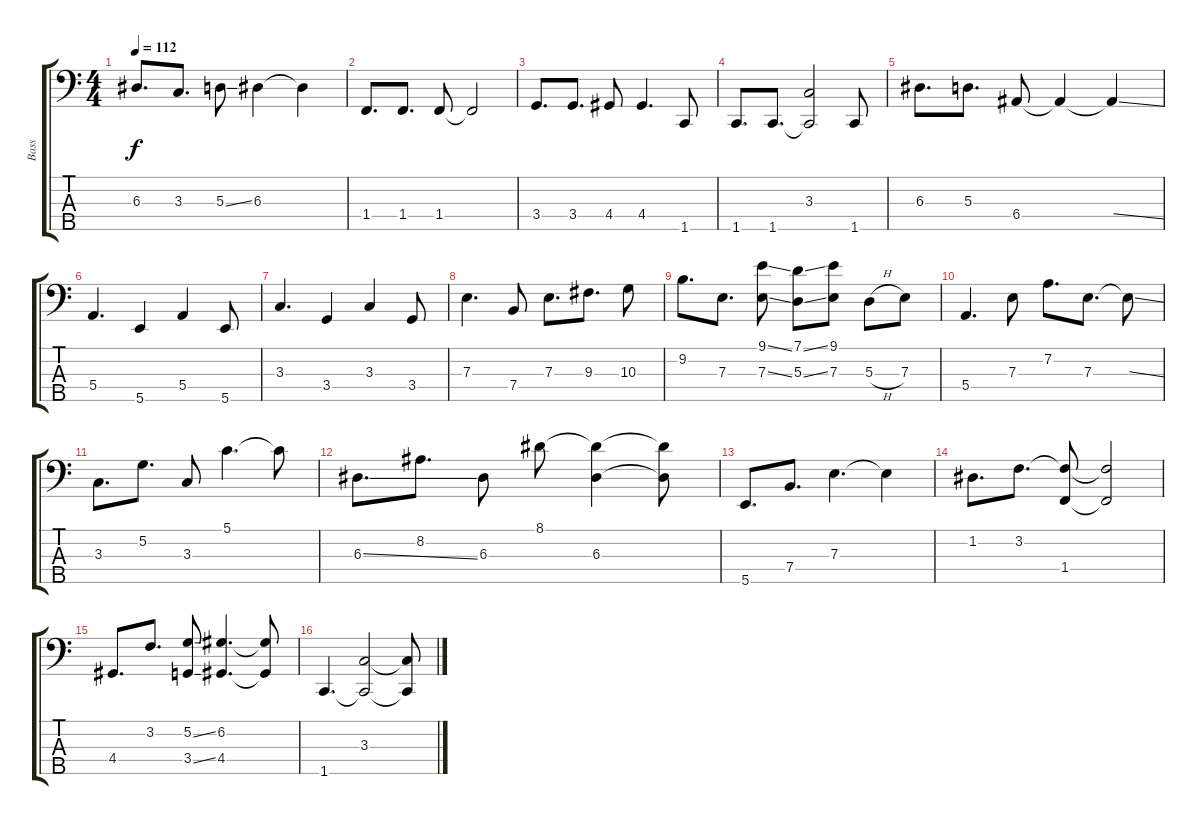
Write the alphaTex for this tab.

\track ("Bass" "Bass") {instrument fretlessbass}
\staff {score tabs}
\tuning (G2 D2 A1 E1 B0) {hide}
\ts (4 4)
\tempo 112
\clef f4
\ks c
6.3.8{d dy f} 3.3.8{d} 5.3{ss}.8 6.3.4 6.3{t}.4 |
1.4.8{d} 1.4.8{d} 1.4.8 1.4{t}.2 |
3.4.8{d} 3.4.8{d} 4.4.8 4.4.4{d} 1.5.8 |
1.5.8{d} 1.5.8{d} (3.3 1.5{t}).2 1.5.8 |
6.3.8{d} 5.3.8{d} 6.4.8 6.4{t}.4 6.4{ss t}.4 |
5.4.4{d} 5.5.4 5.4.4 5.5.8 |
3.3.4{d} 3.4.4 3.3.4 3.4.8 |
7.3.4{d} 7.4.8 7.3.8{d} 9.3.8{d} 10.3.8 |
9.2.8{d} 7.3.8{d} (9.1{ss} 7.3{ss}).8 (7.1{ss} 5.3{ss}).8 (9.1 7.3).8 5.3{h}.8 7.3.8 |
5.4.4{d} 7.3.8 7.2.8{d} 7.3.8{d} 7.3{ss t}.8 |
3.3.8{d} 5.2.8{d} 3.3.8 5.1.4{d} 5.1{t}.8 |
6.3{ss}.8{d} 8.2.8{d} 6.3.8 8.1.8 (8.1{t} 6.3).4 (8.1{t} 6.3{t}).8 |
5.5.8{d} 7.4.8{d} 7.3.4{d} 7.3{t}.4 |
1.2.8{d} 3.2.8{d} (3.2{t} 1.4).8 (3.2{t} 1.4{t}).2 |
4.4.8{d} 3.2.8{d} (5.2{ss} 3.4{ss}).8 (6.2 4.4).4{d} (6.2{t} 4.4{t}).8 |
1.5.4{d} (3.3 1.5{t}).2 (3.3{t} 1.5{t}).8
